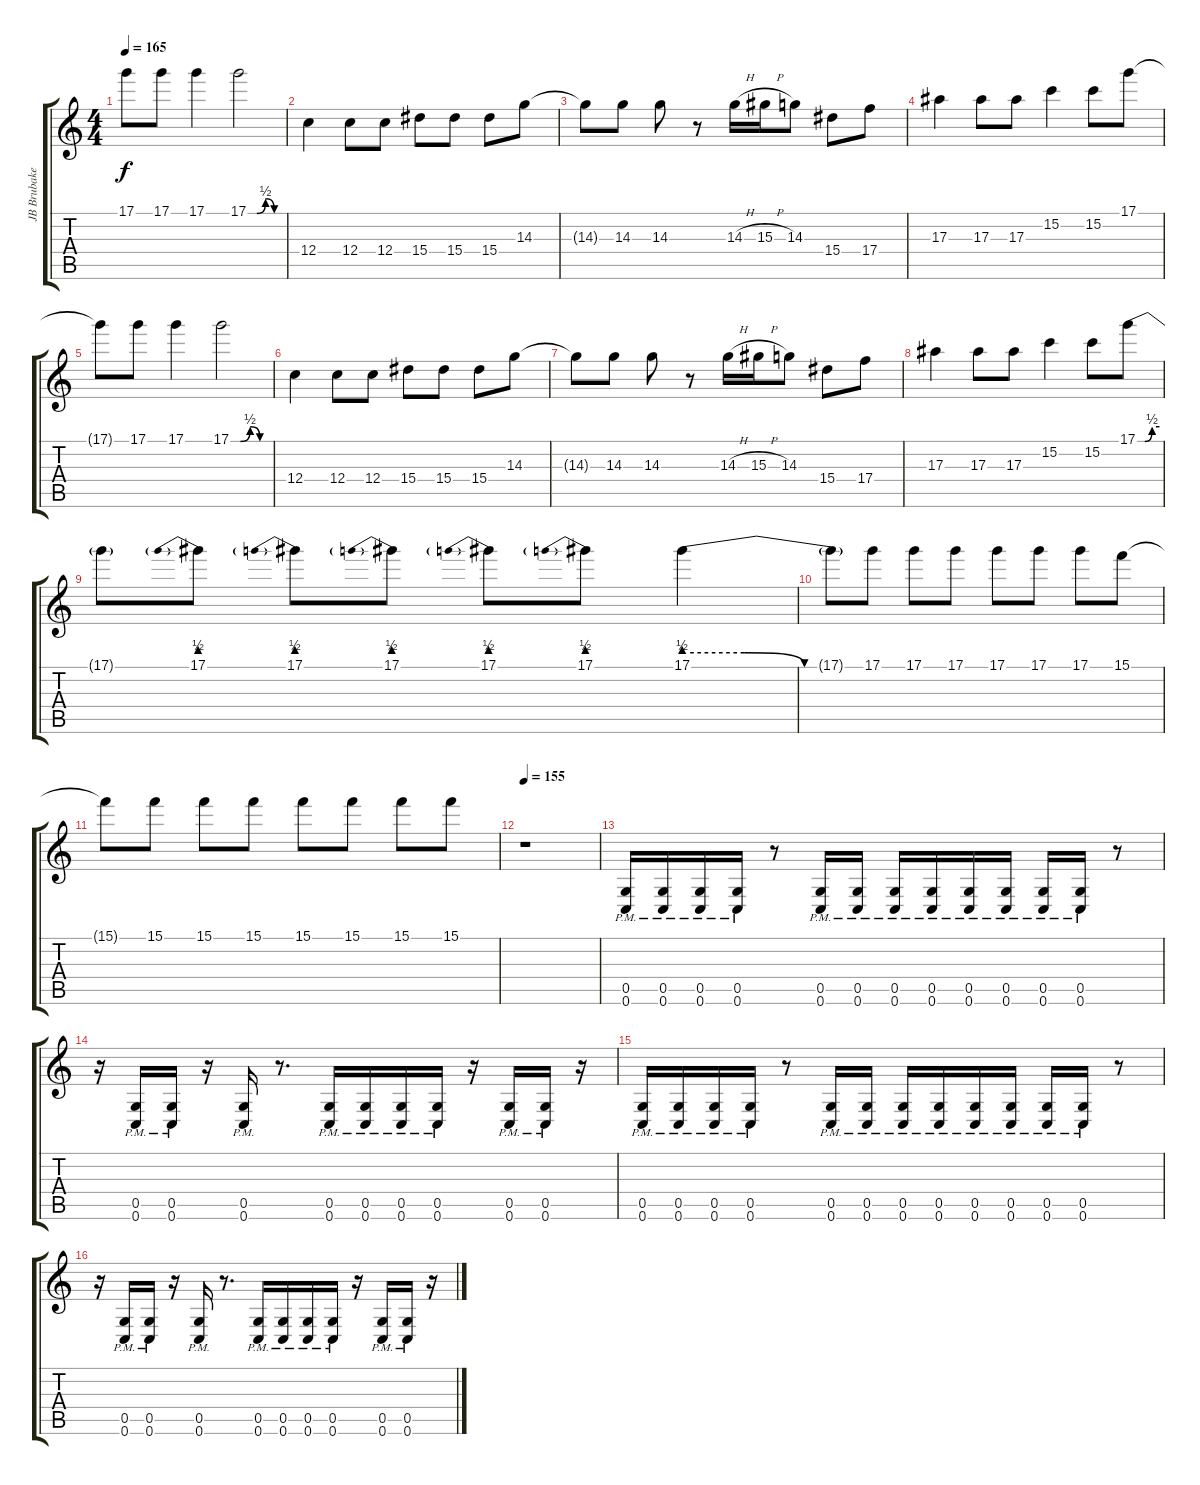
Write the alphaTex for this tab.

\track ("JB Brubaker (Lead)" "JB Brubake") {instrument distortionguitar}
\staff {score tabs}
\tuning (D4 A3 F3 C3 G2 C2) {hide}
\ts (4 4)
\tempo 165
\clef g2
\ks c
17.1{t}.8{dy f} 17.1.8 17.1.4 17.1{be (custom 0 0 10 0 15 0 30 2 45 0 60 0)}.2 |
12.4.4 12.4.8 12.4.8 15.4.8 15.4.8 15.4.8 14.3.8 |
14.3{t}.8 14.3.8 14.3.8 r.8 14.3{h}.16 15.3{h}.16 14.3.8 15.4.8 17.4.8 |
17.3.4 17.3.8 17.3.8 15.2.4 15.2.8 17.1.8 |
17.1{t}.8 17.1.8 17.1.4 17.1{be (custom 0 0 10 0 15 0 30 2 45 0 60 0)}.2 |
12.4.4 12.4.8 12.4.8 15.4.8 15.4.8 15.4.8 14.3.8 |
14.3{t}.8 14.3.8 14.3.8 r.8 14.3{h}.16 15.3{h}.16 14.3.8 15.4.8 17.4.8 |
17.3.4 17.3.8 17.3.8 15.2.4 15.2.8 17.1{be (custom 0 0 20 0 40 2 60 2)}.8 |
17.1{t}.8 17.1{be (prebend 0 2 60 2)}.8 17.1{be (prebend 0 2 60 2)}.8 17.1{be (prebend 0 2 60 2)}.8 17.1{be (prebend 0 2 60 2)}.8 17.1{be (prebend 0 2 60 2)}.8 17.1{be (custom 0 2 20 2 40 0 60 0)}.4 |
17.1{t}.8 17.1.8 17.1.8 17.1.8 17.1.8 17.1.8 17.1.8 15.1.8 |
15.1{t}.8 15.1.8 15.1.8 15.1.8 15.1.8 15.1.8 15.1.8 15.1.8 |
\tempo 155
r.1 |
(0.5{pm} 0.6{pm}).16 (0.5{pm} 0.6{pm}).16 (0.5{pm} 0.6{pm}).16 (0.5{pm} 0.6{pm}).16 r.8 (0.5{pm} 0.6{pm}).16 (0.5{pm} 0.6{pm}).16 (0.5{pm} 0.6{pm}).16 (0.5{pm} 0.6{pm}).16 (0.5{pm} 0.6{pm}).16 (0.5{pm} 0.6{pm}).16 (0.5{pm} 0.6{pm}).16 (0.5{pm} 0.6{pm}).16 r.8 |
r.16 (0.5{pm} 0.6{pm}).16 (0.5{pm} 0.6{pm}).16 r.16 (0.5{pm} 0.6{pm}).16 r.8{d} (0.5{pm} 0.6{pm}).16 (0.5{pm} 0.6{pm}).16 (0.5{pm} 0.6{pm}).16 (0.5{pm} 0.6{pm}).16 r.16 (0.5{pm} 0.6{pm}).16 (0.5{pm} 0.6{pm}).16 r.16 |
(0.5{pm} 0.6{pm}).16 (0.5{pm} 0.6{pm}).16 (0.5{pm} 0.6{pm}).16 (0.5{pm} 0.6{pm}).16 r.8 (0.5{pm} 0.6{pm}).16 (0.5{pm} 0.6{pm}).16 (0.5{pm} 0.6{pm}).16 (0.5{pm} 0.6{pm}).16 (0.5{pm} 0.6{pm}).16 (0.5{pm} 0.6{pm}).16 (0.5{pm} 0.6{pm}).16 (0.5{pm} 0.6{pm}).16 r.8 |
r.16 (0.5{pm} 0.6{pm}).16 (0.5{pm} 0.6{pm}).16 r.16 (0.5{pm} 0.6{pm}).16 r.8{d} (0.5{pm} 0.6{pm}).16 (0.5{pm} 0.6{pm}).16 (0.5{pm} 0.6{pm}).16 (0.5{pm} 0.6{pm}).16 r.16 (0.5{pm} 0.6{pm}).16 (0.5{pm} 0.6{pm}).16 r.16
